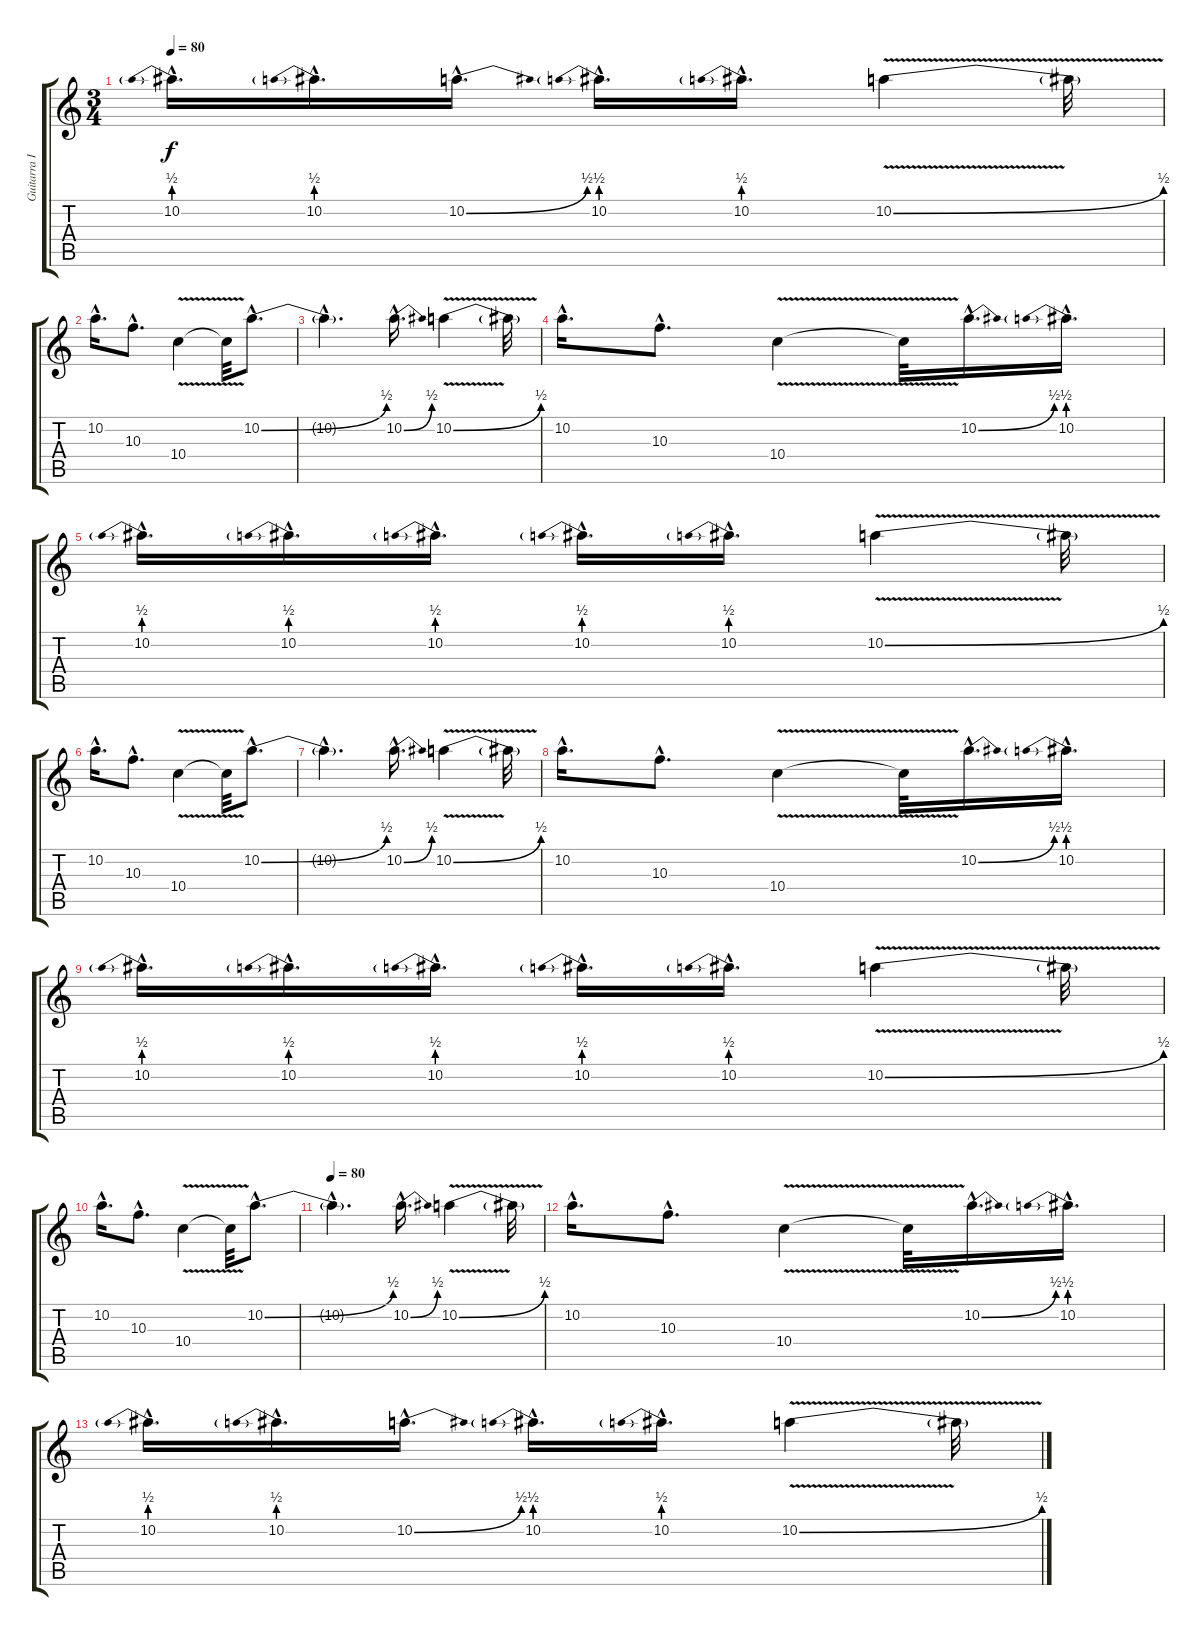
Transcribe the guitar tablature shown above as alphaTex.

\track ("Guitarra I" "Guitarra I") {instrument distortionguitar}
\staff {score tabs}
\tuning (E4 B3 G3 D3 A2 E2) {hide}
\ts (3 4)
\tempo 80
\clef g2
\ks c
10.2{be (prebend 0 2 60 2) hac}.16{d dy f} 10.2{be (prebend 0 2 60 2) hac}.16{d} 10.2{be (bend 0 0 60 2) hac}.16{d} 10.2{be (prebend 0 2 60 2) hac}.16{d} 10.2{be (prebend 0 2 60 2) hac}.16{d} 10.2{be (bend 0 0 60 2) v}.4 10.2{t}.32 |
10.2{hac}.16{d} 10.3{hac}.8{d} 10.4{v}.4 10.4{t}.32 10.2{be (bend 0 0 60 2) hac}.8{d} |
10.2{hac t}.4{d} 10.2{be (bend 0 0 60 2) hac}.16{d} 10.2{be (bend 0 0 60 2) v}.4 10.2{t}.32 |
10.2{hac}.16{d} 10.3{hac}.8{d} 10.4{v}.4 10.4{t}.32 10.2{be (bend 0 0 60 2) hac}.16{d} 10.2{be (prebend 0 2 60 2) hac}.16{d} |
10.2{be (prebend 0 2 60 2) hac}.16{d} 10.2{be (prebend 0 2 60 2) hac}.16{d} 10.2{be (prebend 0 2 60 2) hac}.16{d} 10.2{be (prebend 0 2 60 2) hac}.16{d} 10.2{be (prebend 0 2 60 2) hac}.16{d} 10.2{be (bend 0 0 60 2) v}.4 10.2{t}.32 |
10.2{hac}.16{d} 10.3{hac}.8{d} 10.4{v}.4 10.4{t}.32 10.2{be (bend 0 0 60 2) hac}.8{d} |
10.2{hac t}.4{d} 10.2{be (bend 0 0 60 2) hac}.16{d} 10.2{be (bend 0 0 60 2) v}.4 10.2{t}.32 |
10.2{hac}.16{d volume 0} 10.3{hac}.8{d} 10.4{v}.4 10.4{t}.32 10.2{be (bend 0 0 60 2) hac}.16{d} 10.2{be (prebend 0 2 60 2) hac}.16{d} |
10.2{be (prebend 0 2 60 2) hac}.16{d} 10.2{be (prebend 0 2 60 2) hac}.16{d} 10.2{be (prebend 0 2 60 2) hac}.16{d} 10.2{be (prebend 0 2 60 2) hac}.16{d} 10.2{be (prebend 0 2 60 2) hac}.16{d} 10.2{be (bend 0 0 60 2) v}.4 10.2{t}.32 |
10.2{hac}.16{d} 10.3{hac}.8{d} 10.4{v}.4 10.4{t}.32 10.2{be (bend 0 0 60 2) hac}.8{d} |
\tempo 80
10.2{hac t}.4{d} 10.2{be (bend 0 0 60 2) hac}.16{d} 10.2{be (bend 0 0 60 2) v}.4 10.2{t}.32 |
10.2{hac}.16{d} 10.3{hac}.8{d} 10.4{v}.4 10.4{t}.32 10.2{be (bend 0 0 60 2) hac}.16{d} 10.2{be (prebend 0 2 60 2) hac}.16{d} |
10.2{be (prebend 0 2 60 2) hac}.16{d} 10.2{be (prebend 0 2 60 2) hac}.16{d} 10.2{be (bend 0 0 60 2) hac}.16{d} 10.2{be (prebend 0 2 60 2) hac}.16{d} 10.2{be (prebend 0 2 60 2) hac}.16{d} 10.2{be (bend 0 0 60 2) v}.4 10.2{t}.32
